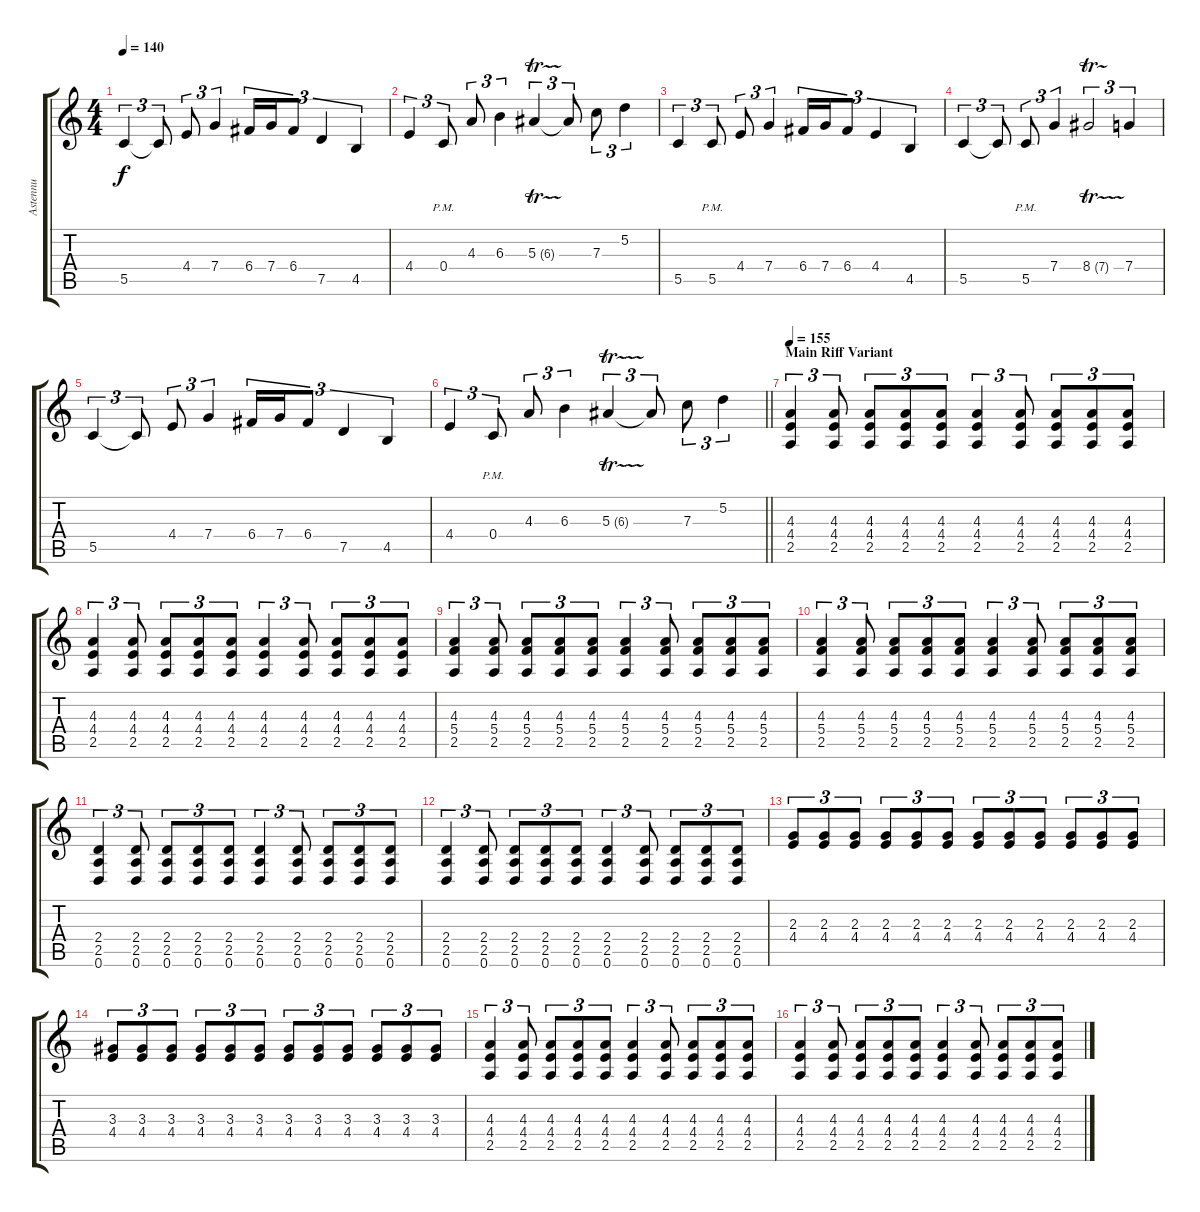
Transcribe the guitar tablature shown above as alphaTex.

\track ("Astennu" "Astennu") {instrument distortionguitar}
\staff {score tabs}
\tuning (D4 A3 F3 C3 G2 D2) {hide}
\ts (4 4)
\tempo 140
\clef g2
\ks c
5.5.4{tu (3 2) dy f} 5.5{t}.8{tu (3 2)} 4.4.8{tu (3 2)} 7.4.4{tu (3 2)} 6.4.16{tu (3 2)} 7.4.16{tu (3 2)} 6.4.8{tu (3 2)} 7.5.4{tu (3 2)} 4.5.4{tu (3 2)} |
4.4.4{tu (3 2)} 0.4{pm}.8{tu (3 2)} 4.3.8{tu (3 2)} 6.3.4{tu (3 2)} 5.3{tr (6 16)}.4{tu (3 2)} 5.3{t}.8{tu (3 2)} 7.3.8{tu (3 2)} 5.2.4{tu (3 2)} |
5.5.4{tu (3 2)} 5.5{pm}.8{tu (3 2)} 4.4.8{tu (3 2)} 7.4.4{tu (3 2)} 6.4.16{tu (3 2)} 7.4.16{tu (3 2)} 6.4.8{tu (3 2)} 4.4.4{tu (3 2)} 4.5.4{tu (3 2)} |
5.5.4{tu (3 2)} 5.5{t}.8{tu (3 2)} 5.5{pm}.8{tu (3 2)} 7.4.4{tu (3 2)} 8.4{tr (7 16)}.2{tu (3 2)} 7.4.4{tu (3 2)} |
5.5.4{tu (3 2)} 5.5{t}.8{tu (3 2)} 4.4.8{tu (3 2)} 7.4.4{tu (3 2)} 6.4.16{tu (3 2)} 7.4.16{tu (3 2)} 6.4.8{tu (3 2)} 7.5.4{tu (3 2)} 4.5.4{tu (3 2)} |
\barLineRight lightlight
4.4.4{tu (3 2)} 0.4{pm}.8{tu (3 2)} 4.3.8{tu (3 2)} 6.3.4{tu (3 2)} 5.3{tr (6 16)}.4{tu (3 2)} 5.3{t}.8{tu (3 2)} 7.3.8{tu (3 2)} 5.2.4{tu (3 2)} |
\section ("" "Main Riff Variant")
\tempo 155
(4.3 4.4 2.5).4{tu (3 2)} (4.3 4.4 2.5).8{tu (3 2)} (4.3 4.4 2.5).8{tu (3 2)} (4.3 4.4 2.5).8{tu (3 2)} (4.3 4.4 2.5).8{tu (3 2)} (4.3 4.4 2.5).4{tu (3 2)} (4.3 4.4 2.5).8{tu (3 2)} (4.3 4.4 2.5).8{tu (3 2)} (4.3 4.4 2.5).8{tu (3 2)} (4.3 4.4 2.5).8{tu (3 2)} |
(4.3 4.4 2.5).4{tu (3 2)} (4.3 4.4 2.5).8{tu (3 2)} (4.3 4.4 2.5).8{tu (3 2)} (4.3 4.4 2.5).8{tu (3 2)} (4.3 4.4 2.5).8{tu (3 2)} (4.3 4.4 2.5).4{tu (3 2)} (4.3 4.4 2.5).8{tu (3 2)} (4.3 4.4 2.5).8{tu (3 2)} (4.3 4.4 2.5).8{tu (3 2)} (4.3 4.4 2.5).8{tu (3 2)} |
(4.3 5.4 2.5).4{tu (3 2)} (4.3 5.4 2.5).8{tu (3 2)} (4.3 5.4 2.5).8{tu (3 2)} (4.3 5.4 2.5).8{tu (3 2)} (4.3 5.4 2.5).8{tu (3 2)} (4.3 5.4 2.5).4{tu (3 2)} (4.3 5.4 2.5).8{tu (3 2)} (4.3 5.4 2.5).8{tu (3 2)} (4.3 5.4 2.5).8{tu (3 2)} (4.3 5.4 2.5).8{tu (3 2)} |
(4.3 5.4 2.5).4{tu (3 2)} (4.3 5.4 2.5).8{tu (3 2)} (4.3 5.4 2.5).8{tu (3 2)} (4.3 5.4 2.5).8{tu (3 2)} (4.3 5.4 2.5).8{tu (3 2)} (4.3 5.4 2.5).4{tu (3 2)} (4.3 5.4 2.5).8{tu (3 2)} (4.3 5.4 2.5).8{tu (3 2)} (4.3 5.4 2.5).8{tu (3 2)} (4.3 5.4 2.5).8{tu (3 2)} |
(2.4 2.5 0.6).4{tu (3 2)} (2.4 2.5 0.6).8{tu (3 2)} (2.4 2.5 0.6).8{tu (3 2)} (2.4 2.5 0.6).8{tu (3 2)} (2.4 2.5 0.6).8{tu (3 2)} (2.4 2.5 0.6).4{tu (3 2)} (2.4 2.5 0.6).8{tu (3 2)} (2.4 2.5 0.6).8{tu (3 2)} (2.4 2.5 0.6).8{tu (3 2)} (2.4 2.5 0.6).8{tu (3 2)} |
(2.4 2.5 0.6).4{tu (3 2)} (2.4 2.5 0.6).8{tu (3 2)} (2.4 2.5 0.6).8{tu (3 2)} (2.4 2.5 0.6).8{tu (3 2)} (2.4 2.5 0.6).8{tu (3 2)} (2.4 2.5 0.6).4{tu (3 2)} (2.4 2.5 0.6).8{tu (3 2)} (2.4 2.5 0.6).8{tu (3 2)} (2.4 2.5 0.6).8{tu (3 2)} (2.4 2.5 0.6).8{tu (3 2)} |
(2.3 4.4).8{tu (3 2)} (2.3 4.4).8{tu (3 2)} (2.3 4.4).8{tu (3 2)} (2.3 4.4).8{tu (3 2)} (2.3 4.4).8{tu (3 2)} (2.3 4.4).8{tu (3 2)} (2.3 4.4).8{tu (3 2)} (2.3 4.4).8{tu (3 2)} (2.3 4.4).8{tu (3 2)} (2.3 4.4).8{tu (3 2)} (2.3 4.4).8{tu (3 2)} (2.3 4.4).8{tu (3 2)} |
(3.3 4.4).8{tu (3 2)} (3.3 4.4).8{tu (3 2)} (3.3 4.4).8{tu (3 2)} (3.3 4.4).8{tu (3 2)} (3.3 4.4).8{tu (3 2)} (3.3 4.4).8{tu (3 2)} (3.3 4.4).8{tu (3 2)} (3.3 4.4).8{tu (3 2)} (3.3 4.4).8{tu (3 2)} (3.3 4.4).8{tu (3 2)} (3.3 4.4).8{tu (3 2)} (3.3 4.4).8{tu (3 2)} |
(4.3 4.4 2.5).4{tu (3 2)} (4.3 4.4 2.5).8{tu (3 2)} (4.3 4.4 2.5).8{tu (3 2)} (4.3 4.4 2.5).8{tu (3 2)} (4.3 4.4 2.5).8{tu (3 2)} (4.3 4.4 2.5).4{tu (3 2)} (4.3 4.4 2.5).8{tu (3 2)} (4.3 4.4 2.5).8{tu (3 2)} (4.3 4.4 2.5).8{tu (3 2)} (4.3 4.4 2.5).8{tu (3 2)} |
(4.3 4.4 2.5).4{tu (3 2)} (4.3 4.4 2.5).8{tu (3 2)} (4.3 4.4 2.5).8{tu (3 2)} (4.3 4.4 2.5).8{tu (3 2)} (4.3 4.4 2.5).8{tu (3 2)} (4.3 4.4 2.5).4{tu (3 2)} (4.3 4.4 2.5).8{tu (3 2)} (4.3 4.4 2.5).8{tu (3 2)} (4.3 4.4 2.5).8{tu (3 2)} (4.3 4.4 2.5).8{tu (3 2)}
